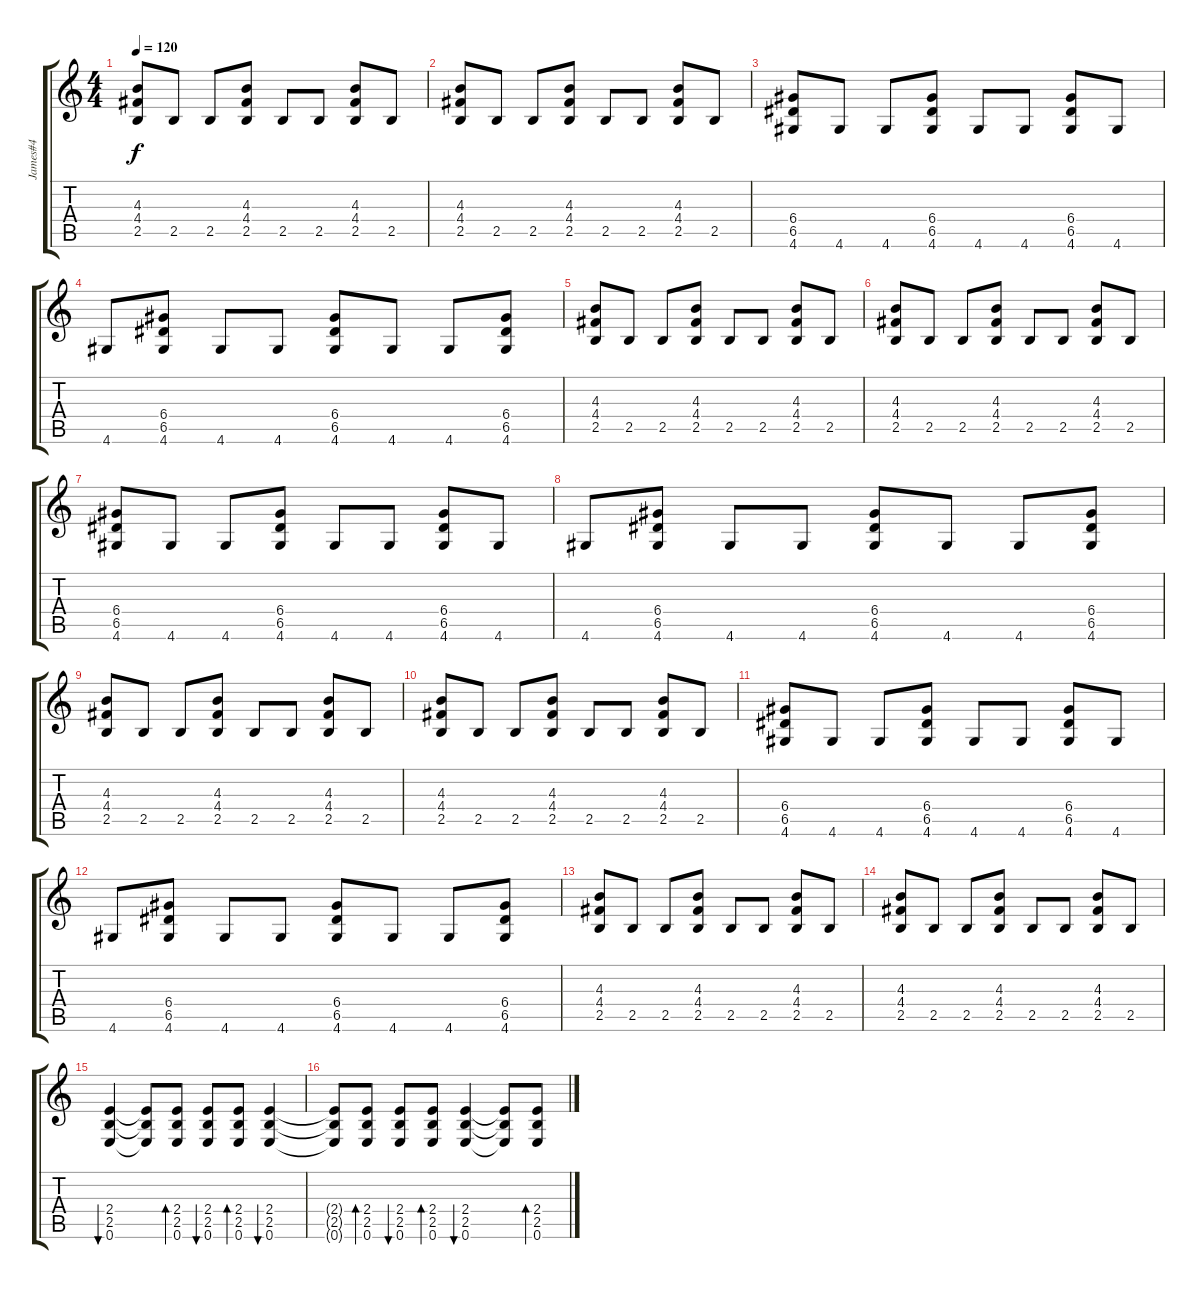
\track ("James#4" "James#4") {instrument acousticguitarnylon}
\staff {score tabs}
\tuning (E4 B3 G3 D3 A2 E2) {hide}
\ts (4 4)
\tempo 120
\clef g2
\ks c
(4.3 4.4 2.5).8{dy f} 2.5.8 2.5.8 (4.3 4.4 2.5).8 2.5.8 2.5.8 (4.3 4.4 2.5).8 2.5.8 |
(4.3 4.4 2.5).8 2.5.8 2.5.8 (4.3 4.4 2.5).8 2.5.8 2.5.8 (4.3 4.4 2.5).8 2.5.8 |
(6.4 6.5 4.6).8 4.6.8 4.6.8 (6.4 6.5 4.6).8 4.6.8 4.6.8 (6.4 6.5 4.6).8 4.6.8 |
4.6.8 (6.4 6.5 4.6).8 4.6.8 4.6.8 (6.4 6.5 4.6).8 4.6.8 4.6.8 (6.4 6.5 4.6).8 |
(4.3 4.4 2.5).8 2.5.8 2.5.8 (4.3 4.4 2.5).8 2.5.8 2.5.8 (4.3 4.4 2.5).8 2.5.8 |
(4.3 4.4 2.5).8 2.5.8 2.5.8 (4.3 4.4 2.5).8 2.5.8 2.5.8 (4.3 4.4 2.5).8 2.5.8 |
(6.4 6.5 4.6).8 4.6.8 4.6.8 (6.4 6.5 4.6).8 4.6.8 4.6.8 (6.4 6.5 4.6).8 4.6.8 |
4.6.8 (6.4 6.5 4.6).8 4.6.8 4.6.8 (6.4 6.5 4.6).8 4.6.8 4.6.8 (6.4 6.5 4.6).8 |
(4.3 4.4 2.5).8 2.5.8 2.5.8 (4.3 4.4 2.5).8 2.5.8 2.5.8 (4.3 4.4 2.5).8 2.5.8 |
(4.3 4.4 2.5).8 2.5.8 2.5.8 (4.3 4.4 2.5).8 2.5.8 2.5.8 (4.3 4.4 2.5).8 2.5.8 |
(6.4 6.5 4.6).8 4.6.8 4.6.8 (6.4 6.5 4.6).8 4.6.8 4.6.8 (6.4 6.5 4.6).8 4.6.8 |
4.6.8 (6.4 6.5 4.6).8 4.6.8 4.6.8 (6.4 6.5 4.6).8 4.6.8 4.6.8 (6.4 6.5 4.6).8 |
(4.3 4.4 2.5).8 2.5.8 2.5.8 (4.3 4.4 2.5).8 2.5.8 2.5.8 (4.3 4.4 2.5).8 2.5.8 |
(4.3 4.4 2.5).8 2.5.8 2.5.8 (4.3 4.4 2.5).8 2.5.8 2.5.8 (4.3 4.4 2.5).8 2.5.8 |
(2.4 2.5 0.6).4{bu 120} (2.4{t} 2.5{t} 0.6{t}).8 (2.4 2.5 0.6).8{bd 120} (2.4 2.5 0.6).8{bu 120} (2.4 2.5 0.6).8{bd 120} (2.4 2.5 0.6).4{bu 120} |
(2.4{t} 2.5{t} 0.6{t}).8 (2.4 2.5 0.6).8{bd 120} (2.4 2.5 0.6).8{bu 120} (2.4 2.5 0.6).8{bd 120} (2.4 2.5 0.6).4{bu 120} (2.4{t} 2.5{t} 0.6{t}).8 (2.4 2.5 0.6).8{bd 120}
